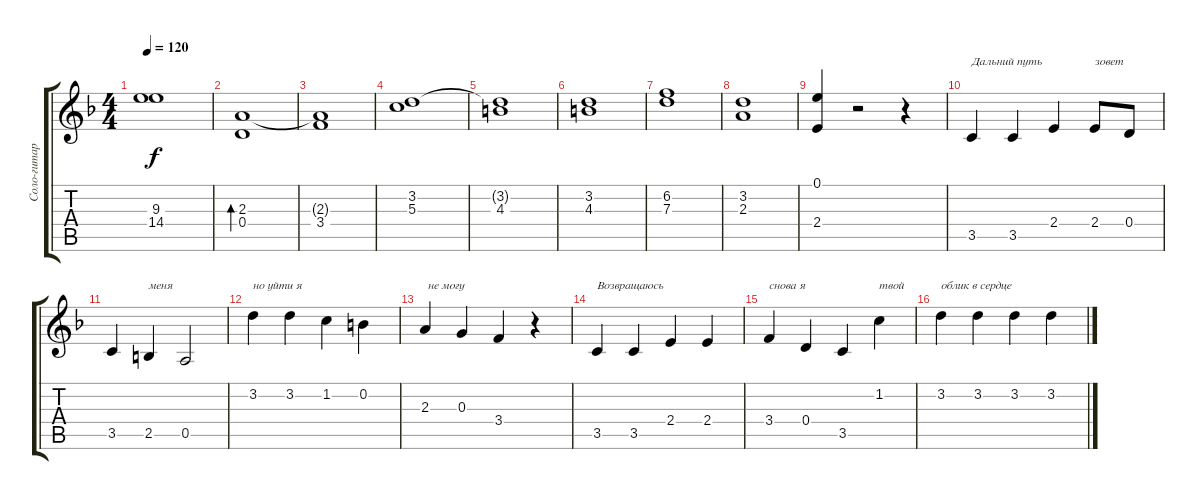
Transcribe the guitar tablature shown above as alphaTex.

\track ("Соло-гитара" "Соло-гитар") {instrument electricguitarclean}
\staff {score tabs}
\tuning (E4 B3 G3 D3 A2 E2) {hide}
\ts (4 4)
\tempo 120
\clef g2
\ks f
(9.3 14.4).1{dy f} |
(2.3 0.4).1{bd 480 volume 14} |
(2.3{t} 3.4).1 |
(3.2 5.3).1 |
(3.2{t} 4.3).1 |
(3.2 4.3).1 |
(6.2 7.3).1 |
(3.2 2.3).1 |
(0.1 2.4).4 r.2 r.4 |
3.5.4{txt "Дальний путь" volume 16} 3.5.4 2.4.4 2.4.8{txt "зовет"} 0.4.8 |
3.5.4 2.5.4{txt "меня"} 0.5.2 |
3.2.4{txt "но уйти я"} 3.2.4 1.2.4 0.2.4 |
2.3.4{txt " не могу"} 0.3.4 3.4.4 r.4 |
3.5.4{txt "Возвращаюсь"} 3.5.4 2.4.4 2.4.4 |
3.4.4{txt "снова я"} 0.4.4 3.5.4 1.2.4{txt "твой"} |
3.2.4{txt "облик в сердце"} 3.2.4 3.2.4 3.2.4
